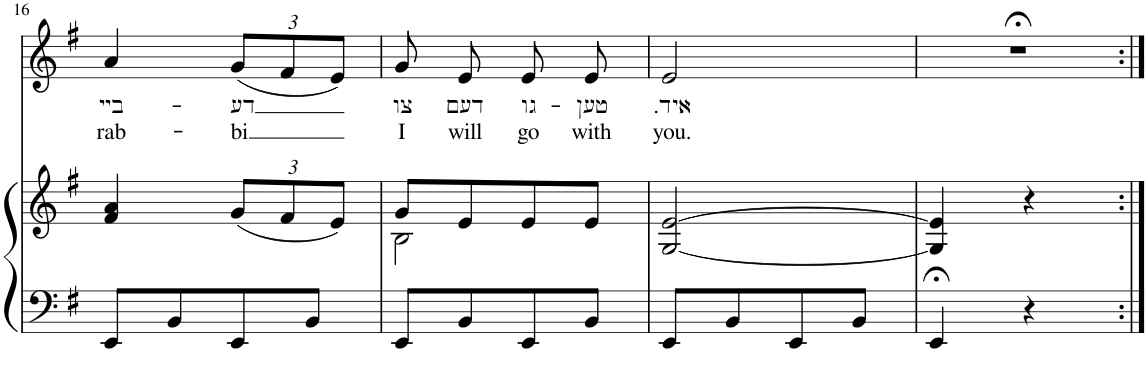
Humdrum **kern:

**kern	**kern	**kern	**text	**text
*part2	*part2	*part1	*part1	*part1
*staff3	*staff2	*staff1	*staff1	*staff1
*I"Klavier	*	*I"Piano	*	*
*	*	*I'Pno	*	*
!!LO:PB:g=z
*clefF4	*clefG2	*clefG2	*	*
*k[f#]	*k[f#]	*k[f#]	*	*
*M2/4	*M2/4	*M2/4	*	*
=16	=16	=16	=16	=16
!	!	!	!LO:LY:b	!LO:LY:b
8EE/L	4f#/ 4a/	4a/	בײ-	rab-
8BB/	.	.	.	.
*	*Xbrackettup	*Xbrackettup	*	*
!	!	!	!LO:LY:b	!LO:LY:b
8EE/	(12g/L	(12g/L	-דע	-bi
.	12f#/	12f#/	.	.
8BB/J	.	.	.	.
.	12e/J)	12e/J)	.	.
=17	=17	=17	=17	=17
*	*^	*	*	*
!	!	!	!	!LO:LY:b	!LO:LY:b
8EE/L	8g/L	2B\	8g/	צו	I
!	!	!	!	!LO:LY:b	!LO:LY:b
8BB/	8e/	.	8e/	דעם	will
!	!	!	!	!LO:LY:b	!LO:LY:b
8EE/	8e/	.	8e/	גו-	go
!	!	!	!	!LO:LY:b	!LO:LY:b
8BB/J	8e/J	.	8e/	-טען	with
*	*v	*v	*	*	*
=18	=18	=18	=18	=18
!	!	!	!LO:LY:b	!LO:LY:b
8EE/L	[2G/ [2e/	2e/	איד.	you.
8BB/	.	.	.	.
8EE/	.	.	.	.
8BB/J	.	.	.	.
=19	=19	=19	=19	=19
4EE;</	4G/] 4e/]	2r;<	.	.
4r	4r	.	.	.
=:|!	=:|!	=:|!	=:|!	=:|!
*-	*-	*-	*-	*-
